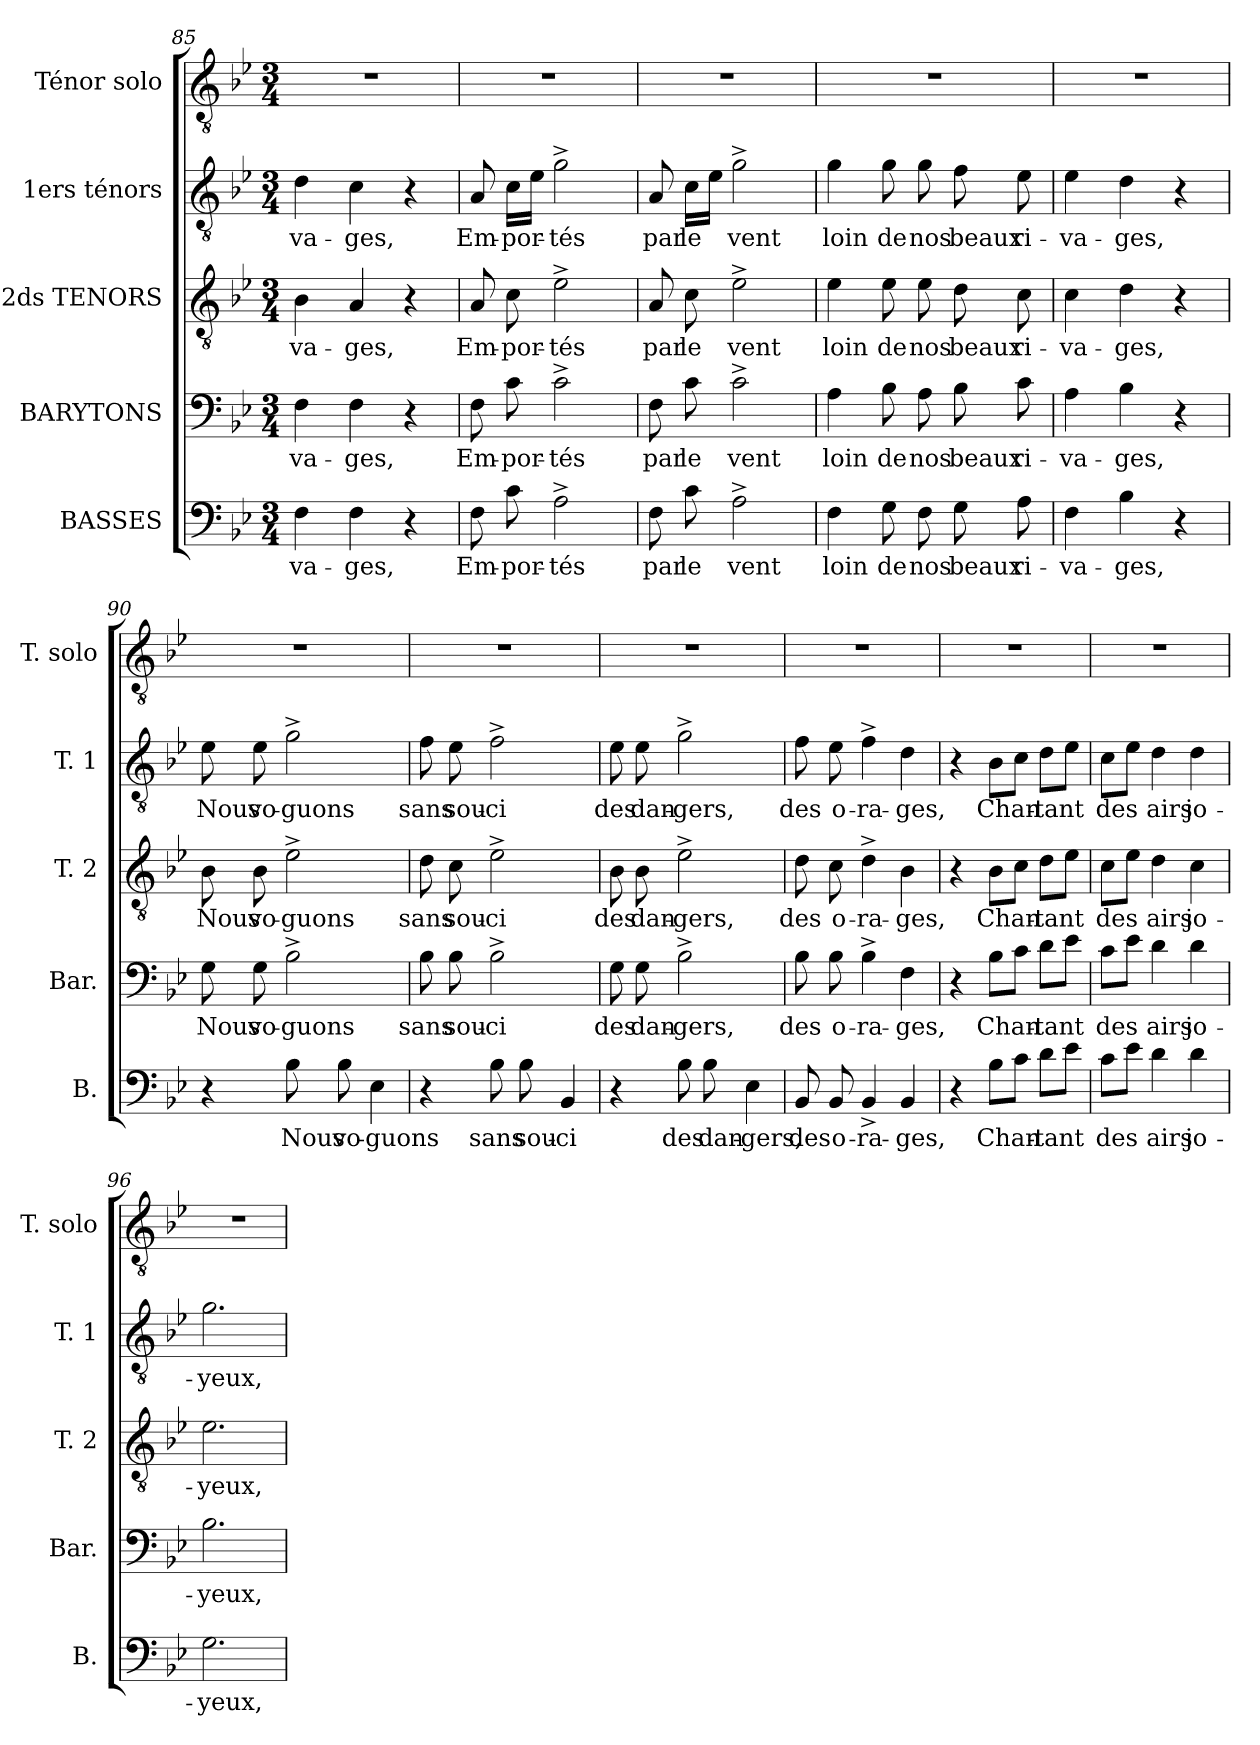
**kern	**text	**kern	**text	**kern	**text	**kern	**text	**kern
*part5	*part5	*part4	*part4	*part3	*part3	*part2	*part2	*part1
*staff5	*staff5	*staff4	*staff4	*staff3	*staff3	*staff2	*staff2	*staff1
*I"BASSES	*	*I"BARYTONS	*	*I"2ds TENORS	*	*I"1ers ténors	*	*I"Ténor solo
*I'B.	*	*I'Bar.	*	*I'T. 2	*	*I'T. 1	*	*I'T. solo
*clefF4	*	*clefF4	*	*clefGv2	*	*clefGv2	*	*clefGv2
*k[b-e-]	*	*k[b-e-]	*	*k[b-e-]	*	*k[b-e-]	*	*k[b-e-]
*B-:	*	*B-:	*	*B-:	*	*B-:	*	*B-:
*M3/4	*	*M3/4	*	*M3/4	*	*M3/4	*	*M3/4
=85	=85	=85	=85	=85	=85	=85	=85	=85
4F\	-va-	4F\	-va-	4B-\	-va-	4d\	-va-	2.r
4F\	-ges,	4F\	-ges,	4A/	-ges,	4c\	-ges,	.
4r	.	4r	.	4r	.	4r	.	.
!!LO:PB:g=z
=86	=86	=86	=86	=86	=86	=86	=86	=86
8F\	Em-	8F\	Em-	8A/	Em-	8A/	Em-	2.r
8c\	-por-	8c\	-por-	8c\	-por-	16c\LL	-por-	.
.	.	.	.	.	.	16e-\JJ	.	.
2A^>\	-tés	2c^>\	-tés	2e-^>\	-tés	2g^>\	-tés	.
=87	=87	=87	=87	=87	=87	=87	=87	=87
8F\	par	8F\	par	8A/	par	8A/	par	2.r
8c\	le	8c\	le	8c\	le	16c\LL	le	.
.	.	.	.	.	.	16e-\JJ	.	.
2A^>\	vent	2c^>\	vent	2e-^>\	vent	2g^>\	vent	.
=88	=88	=88	=88	=88	=88	=88	=88	=88
4F\	loin	4A\	loin	4e-\	loin	4g\	loin	2.r
8G\	de	8B-\	de	8e-\	de	8g\	de	.
8F\	nos	8A\	nos	8e-\	nos	8g\	nos	.
8G\	beaux	8B-\	beaux	8d\	beaux	8f\	beaux	.
8A\	ri-	8c\	ri-	8c\	ri-	8e-\	ri-	.
=89	=89	=89	=89	=89	=89	=89	=89	=89
4F\	-va-	4A\	-va-	4c\	-va-	4e-\	-va-	2.r
4B-\	-ges,	4B-\	-ges,	4d\	-ges,	4d\	-ges,	.
4r	.	4r	.	4r	.	4r	.	.
!!LO:LB:g=z
=90	=90	=90	=90	=90	=90	=90	=90	=90
4r	.	8G\	Nous	8B-\	Nous	8e-\	Nous	2.r
.	.	8G\	vo-	8B-\	vo-	8e-\	vo-	.
8B-\	Nous	2B-^<\	-guons	2e-^>\	-guons	2g^>\	-guons	.
8B-\	vo-	.	.	.	.	.	.	.
4E-\	-guons	.	.	.	.	.	.	.
=91	=91	=91	=91	=91	=91	=91	=91	=91
4r	.	8B-\	sans	8d\	sans	8f\	sans	2.r
.	.	8B-\	sou-	8c\	sou-	8e-\	sou-	.
8B-\	sans	2B-^>\	-ci	2e-^>\	-ci	2f^>\	-ci	.
8B-\	sou-	.	.	.	.	.	.	.
4BB-/	-ci	.	.	.	.	.	.	.
=92	=92	=92	=92	=92	=92	=92	=92	=92
4r	.	8G\	des	8B-\	des	8e-\	des	2.r
.	.	8G\	dan-	8B-\	dan-	8e-\	dan-	.
8B-\	des	2B-^<\	-gers,	2e-^>\	-gers,	2g^>\	-gers,	.
8B-\	dan-	.	.	.	.	.	.	.
4E-\	-gers,	.	.	.	.	.	.	.
=93	=93	=93	=93	=93	=93	=93	=93	=93
8BB-/	des	8B-\	des	8d\	des	8f\	des	2.r
8BB-/	o-	8B-\	o-	8c\	o-	8e-\	o-	.
4BB-^>/	-ra-	4B-^>\	-ra-	4d^>\	-ra-	4f^>\	-ra-	.
4BB-/	-ges,	4F\	-ges,	4B-\	-ges,	4d\	-ges,	.
!!LO:LB:g=z
=94	=94	=94	=94	=94	=94	=94	=94	=94
4r	.	4r	.	4r	.	4r	.	2.r
8B-\L	Chan-	8B-\L	Chan-	8B-\L	Chan-	8B-\L	Chan-	.
8c\J	.	8c\J	.	8c\J	.	8c\J	.	.
8d\L	-tant	8d\L	-tant	8d\L	-tant	8d\L	-tant	.
8e-\J	.	8e-\J	.	8e-\J	.	8e-\J	.	.
=95	=95	=95	=95	=95	=95	=95	=95	=95
8c\L	des	8c\L	des	8c\L	des	8c\L	des	2.r
8e-\J	.	8e-\J	.	8e-\J	.	8e-\J	.	.
4d\	airs	4d\	airs	4d\	airs	4d\	airs	.
4d\	jo-	4d\	jo-	4c\	jo-	4d\	jo-	.
=96	=96	=96	=96	=96	=96	=96	=96	=96
2.G\	-yeux,	2.B-\	-yeux,	2.e-\	-yeux,	2.g\	-yeux,	2.r
=	=	=	=	=	=	=	=	=
*-	*-	*-	*-	*-	*-	*-	*-	*-
